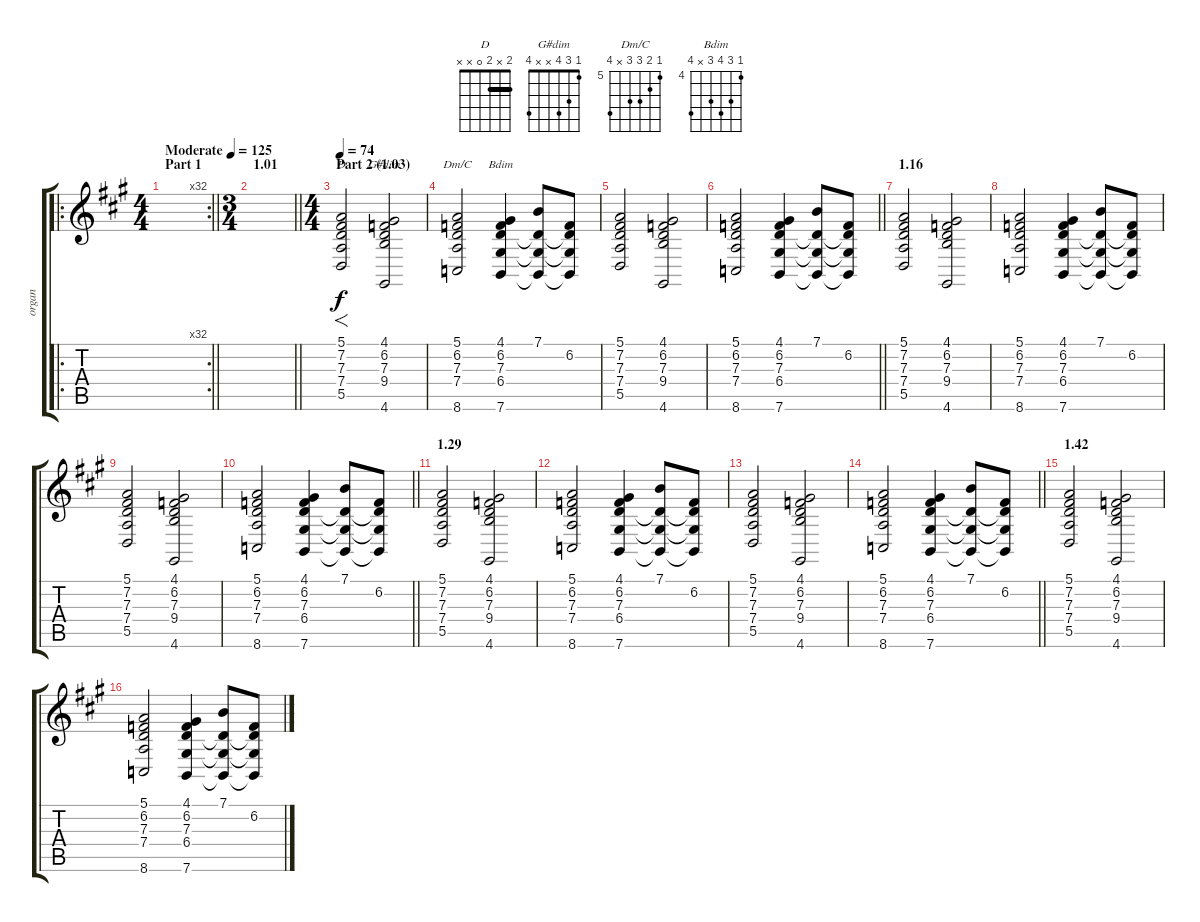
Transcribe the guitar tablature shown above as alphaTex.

\track ("organ" "organ") {instrument drawbarorgan}
\staff {score tabs}
\tuning (E4 B3 G3 D3 A2 E2) {hide}
\chord ("D" 2 x 2 0 x x) {barre 2}
\chord ("G#dim" 1 3 4 x x 4)
\chord ("Dm/C" 5 6 7 7 x 8) {firstfret 5}
\chord ("Bdim" 4 6 7 6 x 7) {firstfret 4}
\ro
\rc 32
\ts (4 4)
\section ("" "Part 1")
\tempo (125 "Moderate")
\clef g2
\barLineRight lightlight
\ks a
|
\ts (3 4)
\section ("" "1.01")
\barLineRight lightlight
|
\ts (4 4)
\section ("" "Part 2 (1.03)")
\tempo 74
(5.1 7.2 7.3 7.4 5.5).2{f ch "D"} (4.1 6.2 7.3 9.4 4.6).2{ch "G#dim"} |
(5.1 6.2 7.3 7.4 8.6).2{ch "Dm/C"} (4.1 6.2 7.3 6.4 7.6).4{ch "Bdim"} (7.1 7.3{t} 6.4{t} 7.6{t}).8 (6.2 7.3{t} 6.4{t} 7.6{t}).8 |
(5.1 7.2 7.3 7.4 5.5).2 (4.1 6.2 7.3 9.4 4.6).2 |
\barLineRight lightlight
(5.1 6.2 7.3 7.4 8.6).2 (4.1 6.2 7.3 6.4 7.6).4 (7.1 7.3{t} 6.4{t} 7.6{t}).8 (6.2 7.3{t} 6.4{t} 7.6{t}).8 |
\section ("" "1.16")
(5.1 7.2 7.3 7.4 5.5).2 (4.1 6.2 7.3 9.4 4.6).2 |
(5.1 6.2 7.3 7.4 8.6).2 (4.1 6.2 7.3 6.4 7.6).4 (7.1 7.3{t} 6.4{t} 7.6{t}).8 (6.2 7.3{t} 6.4{t} 7.6{t}).8 |
(5.1 7.2 7.3 7.4 5.5).2 (4.1 6.2 7.3 9.4 4.6).2 |
\barLineRight lightlight
(5.1 6.2 7.3 7.4 8.6).2 (4.1 6.2 7.3 6.4 7.6).4 (7.1 7.3{t} 6.4{t} 7.6{t}).8 (6.2 7.3{t} 6.4{t} 7.6{t}).8 |
\section ("" "1.29")
(5.1 7.2 7.3 7.4 5.5).2 (4.1 6.2 7.3 9.4 4.6).2 |
(5.1 6.2 7.3 7.4 8.6).2 (4.1 6.2 7.3 6.4 7.6).4 (7.1 7.3{t} 6.4{t} 7.6{t}).8 (6.2 7.3{t} 6.4{t} 7.6{t}).8 |
(5.1 7.2 7.3 7.4 5.5).2 (4.1 6.2 7.3 9.4 4.6).2 |
\barLineRight lightlight
(5.1 6.2 7.3 7.4 8.6).2 (4.1 6.2 7.3 6.4 7.6).4 (7.1 7.3{t} 6.4{t} 7.6{t}).8 (6.2 7.3{t} 6.4{t} 7.6{t}).8 |
\section ("" "1.42")
(5.1 7.2 7.3 7.4 5.5).2 (4.1 6.2 7.3 9.4 4.6).2 |
(5.1 6.2 7.3 7.4 8.6).2 (4.1 6.2 7.3 6.4 7.6).4 (7.1 7.3{t} 6.4{t} 7.6{t}).8 (6.2 7.3{t} 6.4{t} 7.6{t}).8
